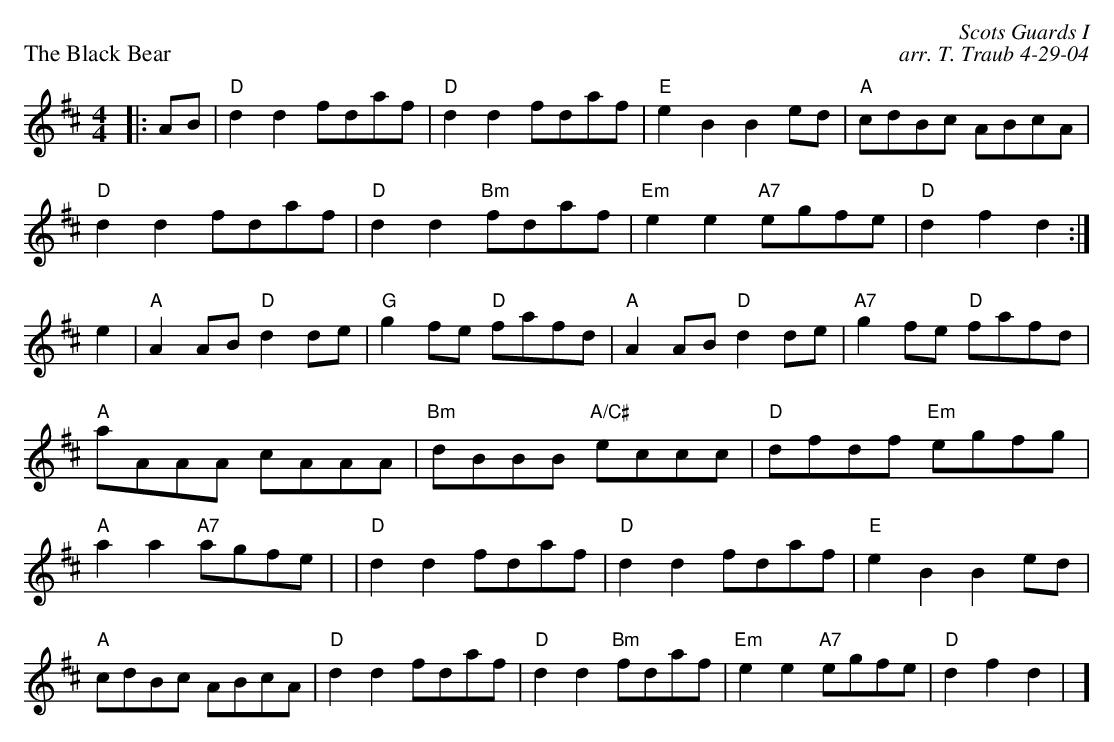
X:1
P: The Black Bear
C: Scots Guards I
C: arr. T. Traub 4-29-04
M: 4/4
L: 1/8
K: D
|: AB |\
"D"d2 d2 fdaf | "D"d2 d2 fdaf | "E"e2 B2 B2 ed | "A"cdBc ABcA |
"D"d2 d2 fdaf | "D"d2 d2 "Bm"fdaf | "Em"e2 e2 "A7"egfe  | "D"d2 f2 d2 :|
e2 |\
"A"A2 AB "D"d2 de | "G"g2 fe "D"fafd | "A"A2 AB "D"d2 de | "A7"g2 fe "D"fafd |\
"A"aAAA cAAA | "Bm"dBBB "A/C#"eccc | "D"dfdf "Em"egfg | "A"a2 a2 "A7"agfe |\
| "D"d2 d2 fdaf | "D"d2 d2 fdaf | "E"e2 B2 B2 ed | "A"cdBc ABcA |\
"D"d2 d2 fdaf | "D"d2 d2 "Bm"fdaf | "Em"e2 e2 "A7"egfe  | "D"d2 f2 d2  | ]
